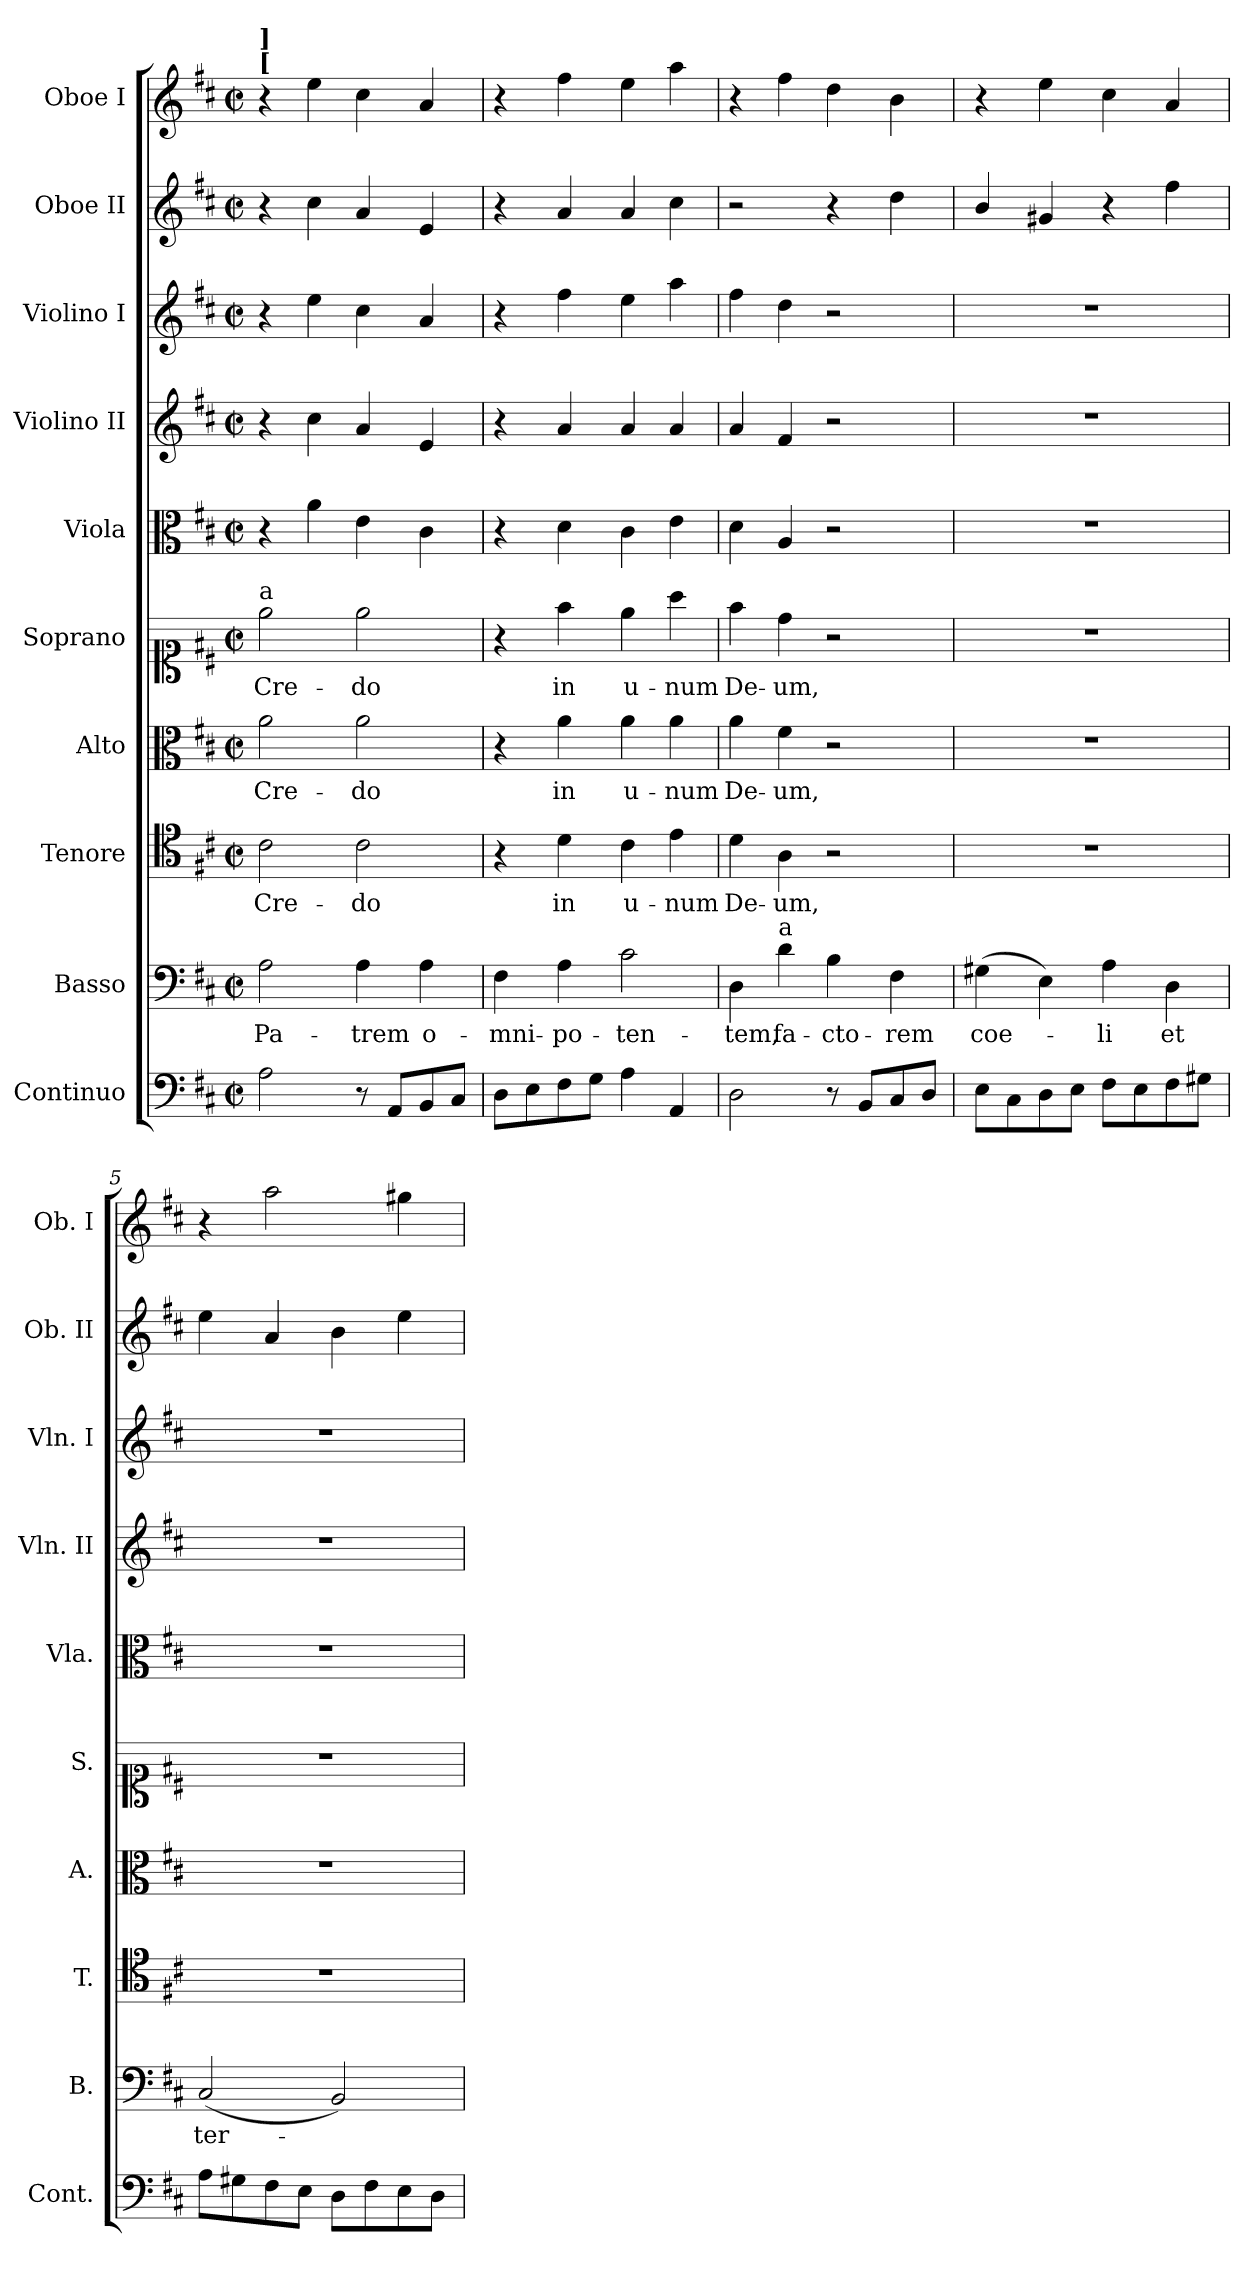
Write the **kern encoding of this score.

**kern	**kern	**text	**kern	**text	**kern	**text	**kern	**text	**kern	**kern	**kern	**kern	**kern
*part10	*part9	*part9	*part8	*part8	*part7	*part7	*part6	*part6	*part5	*part4	*part3	*part2	*part1
*staff10	*staff9	*staff9	*staff8	*staff8	*staff7	*staff7	*staff6	*staff6	*staff5	*staff4	*staff3	*staff2	*staff1
*I"Continuo	*I"Basso	*	*I"Tenore	*	*I"Alto	*	*I"Soprano	*	*I"Viola	*I"Violino II	*I"Violino I	*I"Oboe II	*I"Oboe I
*I'Cont.	*I'B.	*	*I'T.	*	*I'A.	*	*I'S.	*	*I'Vla.	*I'Vln. II	*I'Vln. I	*I'Ob. II	*I'Ob. I
*clefF4	*clefF4	*	*clefC4	*	*clefC3	*	*clefC1	*	*clefC3	*clefG2	*clefG2	*clefG2	*clefG2
*k[f#c#]	*k[f#c#]	*	*k[f#c#]	*	*k[f#c#]	*	*k[f#c#]	*	*k[f#c#]	*k[f#c#]	*k[f#c#]	*k[f#c#]	*k[f#c#]
*M2/2	*M2/2	*	*M2/2	*	*M2/2	*	*M2/2	*	*M2/2	*M2/2	*M2/2	*M2/2	*M2/2
*met(c|)	*met(c|)	*	*met(c|)	*	*met(c|)	*	*met(c|)	*	*met(c|)	*met(c|)	*met(c|)	*met(c|)	*met(c|)
*MM200	*MM200	*	*MM200	*	*MM200	*	*MM200	*	*MM200	*MM200	*MM200	*MM200	*MM200
=1	=1	=1	=1	=1	=1	=1	=1	=1	=1	=1	=1	=1	=1
!	!	!	!	!	!	!	!	!	!	!	!	!	!LO:TX:a:B:t=[
!	!	!	!	!	!	!	!	!	!	!	!	!	!LO:TX:a:B:t=]
!	!	!	!	!	!	!	!LO:TX:a:t=a	!	!	!	!	!	!
2A\	2A\	Pa-	2c#\	Cre-	2a\	Cre-	2ee\	Cre-	4r	4r	4r	4r	4r
.	.	.	.	.	.	.	.	.	4a\	4cc#\	4ee\	4cc#\	4ee\
8r	4A\	-trem	2c#\	-do	2a\	-do	2ee\	-do	4e\	4a/	4cc#\	4a/	4cc#\
8AA/L	.	.	.	.	.	.	.	.	.	.	.	.	.
8BB/	4A\	o-	.	.	.	.	.	.	4c#\	4e/	4a/	4e/	4a/
8C#/J	.	.	.	.	.	.	.	.	.	.	.	.	.
=2	=2	=2	=2	=2	=2	=2	=2	=2	=2	=2	=2	=2	=2
8D\L	4F#\	-mni-	4r	.	4r	.	4r	.	4r	4r	4r	4r	4r
8E\	.	.	.	.	.	.	.	.	.	.	.	.	.
8F#\	4A\	-po-	4d\	in	4a\	in	4ff#\	in	4d\	4a/	4ff#\	4a/	4ff#\
8G\J	.	.	.	.	.	.	.	.	.	.	.	.	.
4A\	2c#\	-ten-	4c#\	u-	4a\	u-	4ee\	u-	4c#\	4a/	4ee\	4a/	4ee\
4AA/	.	.	4e\	-num	4a\	-num	4aa\	-num	4e\	4a/	4aa\	4cc#\	4aa\
=3	=3	=3	=3	=3	=3	=3	=3	=3	=3	=3	=3	=3	=3
2D\	4D\	-tem,	4d\	De-	4a\	De-	4ff#\	De-	4d\	4a/	4ff#\	2r	4r
!	!LO:TX:a:t=a	!	!	!	!	!	!	!	!	!	!	!	!
.	4d\	fa-	4A\	-um,	4f#\	-um,	4dd\	-um,	4A/	4f#/	4dd\	.	4ff#\
8r	4B\	-cto-	2r	.	2r	.	2r	.	2r	2r	2r	4r	4dd\
8BB/L	.	.	.	.	.	.	.	.	.	.	.	.	.
8C#/	4F#\	-rem	.	.	.	.	.	.	.	.	.	4dd\	4b\
8D/J	.	.	.	.	.	.	.	.	.	.	.	.	.
=4	=4	=4	=4	=4	=4	=4	=4	=4	=4	=4	=4	=4	=4
8E\L	(4G#X\	coe-	1r	.	1r	.	1r	.	1r	1r	1r	4b/	4r
8C#\	.	.	.	.	.	.	.	.	.	.	.	.	.
8D\	4E\)	.	.	.	.	.	.	.	.	.	.	4g#X/	4ee\
8E\J	.	.	.	.	.	.	.	.	.	.	.	.	.
8F#\L	4A\	-li	.	.	.	.	.	.	.	.	.	4r	4cc#\
8E\	.	.	.	.	.	.	.	.	.	.	.	.	.
8F#\	4D\	et	.	.	.	.	.	.	.	.	.	4ff#\	4a/
8G#X\J	.	.	.	.	.	.	.	.	.	.	.	.	.
=5	=5	=5	=5	=5	=5	=5	=5	=5	=5	=5	=5	=5	=5
8A\L	(2C#/	ter-	1r	.	1r	.	1r	.	1r	1r	1r	4ee\	4r
8G#X\	.	.	.	.	.	.	.	.	.	.	.	.	.
8F#\	.	.	.	.	.	.	.	.	.	.	.	4a/	2aa\
8E\J	.	.	.	.	.	.	.	.	.	.	.	.	.
8D\L	2BB/)	.	.	.	.	.	.	.	.	.	.	4b\	.
8F#\	.	.	.	.	.	.	.	.	.	.	.	.	.
8E\	.	.	.	.	.	.	.	.	.	.	.	4ee\	4gg#X\
8D\J	.	.	.	.	.	.	.	.	.	.	.	.	.
=	=	=	=	=	=	=	=	=	=	=	=	=	=
*-	*-	*-	*-	*-	*-	*-	*-	*-	*-	*-	*-	*-	*-
